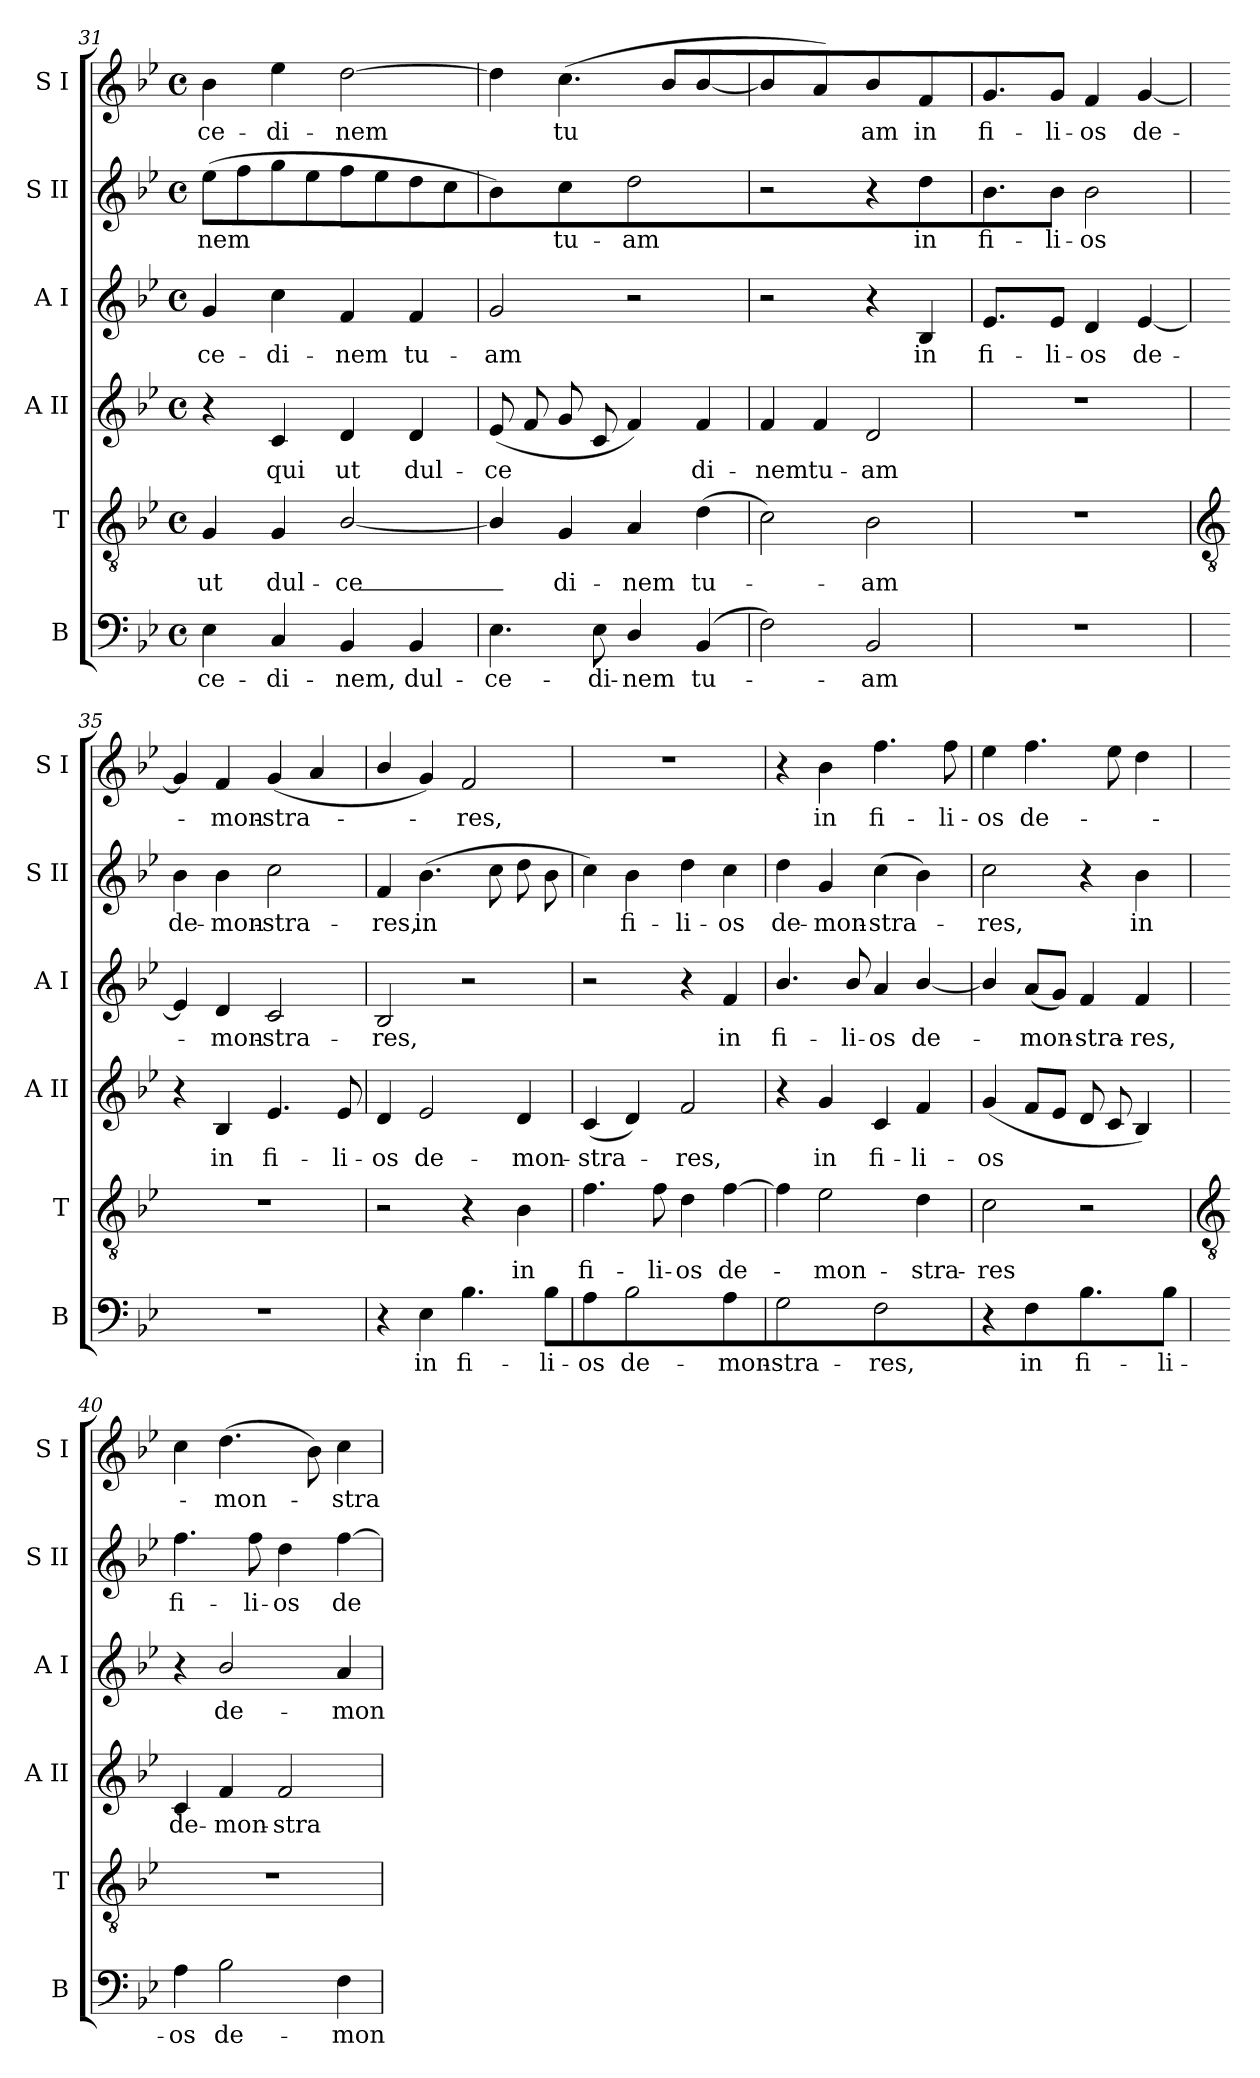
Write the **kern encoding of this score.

**kern	**text	**kern	**text	**kern	**text	**kern	**text	**kern	**text	**kern	**text
*part6	*part6	*part5	*part5	*part4	*part4	*part3	*part3	*part2	*part2	*part1	*part1
*staff6	*staff6	*staff5	*staff5	*staff4	*staff4	*staff3	*staff3	*staff2	*staff2	*staff1	*staff1
*I"B	*	*I"T	*	*I"A II	*	*I"A I	*	*I"S II	*	*I"S I	*
*I'B	*	*I'T	*	*I'A II	*	*I'A I	*	*I'S II	*	*I'S I	*
*clefF4	*	*clefGv2	*	*clefG2	*	*clefG2	*	*clefG2	*	*clefG2	*
*k[b-e-]	*	*k[b-e-]	*	*k[b-e-]	*	*k[b-e-]	*	*k[b-e-]	*	*k[b-e-]	*
*B-:	*	*B-:	*	*B-:	*	*B-:	*	*B-:	*	*B-:	*
*M4/4	*	*M4/4	*	*M4/4	*	*M4/4	*	*M4/4	*	*M4/4	*
*met(c)	*	*met(c)	*	*met(c)	*	*met(c)	*	*met(c)	*	*met(c)	*
=31	=31	=31	=31	=31	=31	=31	=31	=31	=31	=31	=31
!	!LO:LY:b	!	!LO:LY:b	!	!	!	!LO:LY:b	!	!LO:LY:b	!	!LO:LY:b
4E-	-ce-	4G	ut	4r	.	4g	-ce-	(>8ee-	-nem	4b-	-ce-
.	.	.	.	.	.	.	.	8ff	.	.	.
!	!LO:LY:b	!	!LO:LY:b	!	!LO:LY:b	!	!LO:LY:b	!	!	!	!LO:LY:b
4C	-di-	4G	dul-	4c	qui	4cc	-di-	8gg	.	4ee-	-di-
.	.	.	.	.	.	.	.	8ee-J	.	.	.
!	!LO:LY:b	!	!LO:LY:b	!	!LO:LY:b	!	!LO:LY:b	!	!	!	!LO:LY:b
4BB-	-nem,	[2B-/	-ce_-	4d	ut	4f	-nem	8ffL	.	[2dd	-nem
.	.	.	.	.	.	.	.	8ee-	.	.	.
!	!LO:LY:b	!	!	!	!LO:LY:b	!	!LO:LY:b	!	!	!	!
4BB-	dul-	.	.	4d	dul-	4f	tu-	8dd	.	.	.
.	.	.	.	.	.	.	.	8cc	.	.	.
=32	=32	=32	=32	=32	=32	=32	=32	=32	=32	=32	=32
!	!LO:LY:b	!	!	!	!LO:LY:b	!	!LO:LY:b	!	!	!	!
4.E-	-ce-	4B-/]	.	(<8e-L	-ce	2g	-am	4b-)	.	4dd]	.
.	.	.	.	8f	.	.	.	.	.	.	.
!	!	!	!LO:LY:b	!	!	!	!	!	!LO:LY:b	!	!LO:LY:b
.	.	4G	-di-	8g	.	.	.	4cc	tu-	(<4.cc	tu
!	!LO:LY:b	!	!	!	!	!	!	!	!	!	!
8E-	-di-	.	.	8c	.	.	.	.	.	.	.
!	!LO:LY:b	!	!LO:LY:b	!	!	!	!	!	!LO:LY:b	!	!
4D/	-nem	4A	-nem	4f)	.	2r	.	2dd	-am	.	.
.	.	.	.	.	.	.	.	.	.	8b-/L	.
!	!LO:LY:b	!	!LO:LY:b	!	!LO:LY:b	!	!	!	!	!	!
(<4BB-	tu-	(>4d	tu-	4f	di-	.	.	.	.	[4b-/	.
=33	=33	=33	=33	=33	=33	=33	=33	=33	=33	=33	=33
!	!	!	!	!	!LO:LY:b	!	!	!	!	!	!
2F)	.	2c)	.	4f	-nem	2r	.	2r	.	4b-/]	.
!	!	!	!	!	!LO:LY:b	!	!	!	!	!	!
.	.	.	.	4f	tu-	.	.	.	.	4a/)	.
!	!LO:LY:b	!	!LO:LY:b	!	!LO:LY:b	!	!	!	!	!	!LO:LY:b
2BB-	am	2B-	am	2d	-am	4r	.	4r	.	4b-/	am
!	!	!	!	!	!	!	!LO:LY:b	!	!LO:LY:b	!	!LO:LY:b
.	.	.	.	.	.	4B-	in	4dd	in	4f	in
=34	=34	=34	=34	=34	=34	=34	=34	=34	=34	=34	=34
!	!	!	!	!	!	!	!LO:LY:b	!	!LO:LY:b	!	!LO:LY:b
1r	.	1r	.	1r	.	4.e-	fi-	4.b-	fi-	4.g	fi-
!	!	!	!	!	!	!	!LO:LY:b	!	!LO:LY:b	!	!LO:LY:b
.	.	.	.	.	.	8e-J	-li-	8b-J	-li-	8gJ	-li-
!	!	!	!	!	!	!	!LO:LY:b	!	!LO:LY:b	!	!LO:LY:b
.	.	.	.	.	.	4d	-os	2b-	-os	4f	-os
!	!	!	!	!	!	!	!LO:LY:b	!	!	!	!LO:LY:b
.	.	.	.	.	.	[4e-	de-	.	.	[4g	de-
!!LO:LB:g=z
=35	=35	=35	=35	=35	=35	=35	=35	=35	=35	=35	=35
*	*	*clefGv2	*	*	*	*	*	*	*	*	*
!	!	!	!	!	!	!	!	!	!LO:LY:b	!	!
1r	.	1r	.	4r	.	4e-]	.	4b-	de-	4g]	.
!	!	!	!	!	!LO:LY:b	!	!LO:LY:b	!	!LO:LY:b	!	!LO:LY:b
.	.	.	.	4B-	in	4d	mon-	4b-	-mon-	4f	mon-
!	!	!	!	!	!LO:LY:b	!	!LO:LY:b	!	!LO:LY:b	!	!LO:LY:b
.	.	.	.	4.e-	fi-	2c	-stra-	2cc	-stra-	(<4g	-stra-
.	.	.	.	.	.	.	.	.	.	4a	.
!	!	!	!	!	!LO:LY:b	!	!	!	!	!	!
.	.	.	.	8e-	-li-	.	.	.	.	.	.
=36	=36	=36	=36	=36	=36	=36	=36	=36	=36	=36	=36
!	!	!	!	!	!LO:LY:b	!	!LO:LY:b	!	!LO:LY:b	!	!
4r	.	2r	.	4d	-os	2B-	-res,	4f	-res,	4b-/	.
!	!LO:LY:b	!	!	!	!LO:LY:b	!	!	!	!LO:LY:b	!	!
4E-	in	.	.	2e-	de-	.	.	(>4.b-	in	4g)	.
!	!LO:LY:b	!	!	!	!	!	!	!	!	!	!LO:LY:b
4.B-	fi-	4r	.	.	.	2r	.	.	.	2f	res,
.	.	.	.	.	.	.	.	8ccL	.	.	.
!	!	!	!LO:LY:b	!	!LO:LY:b	!	!	!	!	!	!
.	.	4B-	in	4d	-mon-	.	.	8dd	.	.	.
!	!LO:LY:b	!	!	!	!	!	!	!	!	!	!
8B-L	-li-	.	.	.	.	.	.	8b-	.	.	.
=37	=37	=37	=37	=37	=37	=37	=37	=37	=37	=37	=37
!	!LO:LY:b	!	!LO:LY:b	!	!LO:LY:b	!	!	!	!	!	!
4A	-os	4.f	fi-	(<4c	-stra-	2r	.	4cc)	.	1r	.
!	!LO:LY:b	!	!	!	!	!	!	!	!LO:LY:b	!	!
2B-	de-	.	.	4d)	.	.	.	4b-	fi-	.	.
!	!	!	!LO:LY:b	!	!	!	!	!	!	!	!
.	.	8f	-li-	.	.	.	.	.	.	.	.
!	!	!	!LO:LY:b	!	!LO:LY:b	!	!	!	!LO:LY:b	!	!
.	.	4d	-os	2f	res,	4r	.	4dd	-li-	.	.
!	!LO:LY:b	!	!LO:LY:b	!	!	!	!LO:LY:b	!	!LO:LY:b	!	!
4A	-mon-	[4f	de-	.	.	4f	in	4cc	-os	.	.
=38	=38	=38	=38	=38	=38	=38	=38	=38	=38	=38	=38
!	!LO:LY:b	!	!	!	!	!	!LO:LY:b	!	!LO:LY:b	!	!
2G	-stra-	4f]	.	4r	.	4.b-/	fi-	4dd	de-	4r	.
!	!	!	!LO:LY:b	!	!LO:LY:b	!	!	!	!LO:LY:b	!	!LO:LY:b
.	.	2e-	mon-	4g	in	.	.	4g	-mon-	4b-	in
!	!	!	!	!	!	!	!LO:LY:b	!	!	!	!
.	.	.	.	.	.	8b-/	-li-	.	.	.	.
!	!LO:LY:b	!	!	!	!LO:LY:b	!	!LO:LY:b	!	!LO:LY:b	!	!LO:LY:b
2F	-res,	.	.	4c	fi-	4a	-os	(>4cc	-stra-	4.ff	fi-
!	!	!	!LO:LY:b	!	!LO:LY:b	!	!LO:LY:b	!	!	!	!
.	.	4d	-stra-	4f	-li-	[4b-/	de-	4b-)	.	.	.
!	!	!	!	!	!	!	!	!	!	!	!LO:LY:b
.	.	.	.	.	.	.	.	.	.	8ff	-li-
=39	=39	=39	=39	=39	=39	=39	=39	=39	=39	=39	=39
!	!	!	!LO:LY:b	!	!LO:LY:b	!	!	!	!LO:LY:b	!	!LO:LY:b
4r	.	2c	-res	(<4g	-os	4b-/]	.	2cc	res,	4ee-	-os
!	!LO:LY:b	!	!	!	!	!	!LO:LY:b	!	!	!	!LO:LY:b
4F	in	.	.	8fL	.	(<8aL	mon-	.	.	4.ff	de-
.	.	.	.	8e-J	.	8gJ)	.	.	.	.	.
!	!LO:LY:b	!	!	!	!	!	!LO:LY:b	!	!	!	!
4.B-	fi-	2r	.	8dL	.	4f	stra-	4r	.	.	.
.	.	.	.	8c	.	.	.	.	.	8ee-L	.
!	!	!	!	!	!	!	!LO:LY:b	!	!LO:LY:b	!	!
.	.	.	.	4B-)	.	4f	-res,	4b-	in	4dd	.
!	!LO:LY:b	!	!	!	!	!	!	!	!	!	!
8B-J	-li-	.	.	.	.	.	.	.	.	.	.
!!LO:LB:g=z
=40	=40	=40	=40	=40	=40	=40	=40	=40	=40	=40	=40
*	*	*clefGv2	*	*	*	*	*	*	*	*	*
!	!LO:LY:b	!	!	!	!LO:LY:b	!	!	!	!LO:LY:b	!	!
4A	-os	1r	.	4c	de-	4r	.	4.ff	fi-	4cc	.
!	!LO:LY:b	!	!	!	!LO:LY:b	!	!LO:LY:b	!	!	!	!LO:LY:b
2B-	de-	.	.	4f	-mon-	2b-/	de-	.	.	(>4.dd	mon-
!	!	!	!	!	!	!	!	!	!LO:LY:b	!	!
.	.	.	.	.	.	.	.	8ff	-li-	.	.
!	!	!	!	!	!LO:LY:b	!	!	!	!LO:LY:b	!	!
.	.	.	.	2f	-stra-	.	.	4dd	-os	.	.
.	.	.	.	.	.	.	.	.	.	8b-)	.
!	!LO:LY:b	!	!	!	!	!	!LO:LY:b	!	!LO:LY:b	!	!LO:LY:b
4F	-mon-	.	.	.	.	4a	-mon-	[4ff	de-	4cc	stra-
=	=	=	=	=	=	=	=	=	=	=	=
*-	*-	*-	*-	*-	*-	*-	*-	*-	*-	*-	*-
